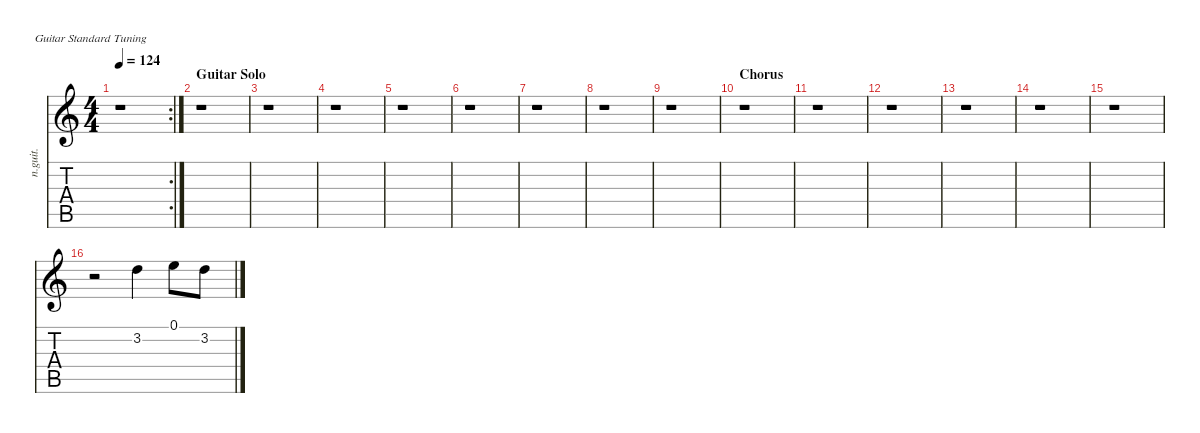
\defaultSystemsLayout 4
\hideDynamics
\bracketExtendMode nobrackets
\otherSystemsTrackNameOrientation horizontal
\track ("Chorus" "n.guit.") {instrument acousticguitarnylon}
\staff {score tabs}
\tuning (E4 B3 G3 D3 A2 E2)
\rc 2
\ts (4 4)
\tempo 124
\clef g2
\ks c
r.1{dy f beam Down} |
\section ("" "Guitar Solo")
r.1{beam Down} |
r.1{beam Down} |
r.1{beam Down} |
r.1{beam Down} |
r.1{beam Down} |
r.1{beam Down} |
r.1{beam Down} |
r.1{beam Down} |
\section ("" "Chorus")
r.1{beam Down} |
r.1{beam Down} |
r.1{beam Down} |
r.1{beam Down} |
r.1{beam Down} |
r.1{beam Down} |
r.2{beam Down} 3.2.4{beam Down} 0.1.8{beam Down} 3.2.8{beam Down}
